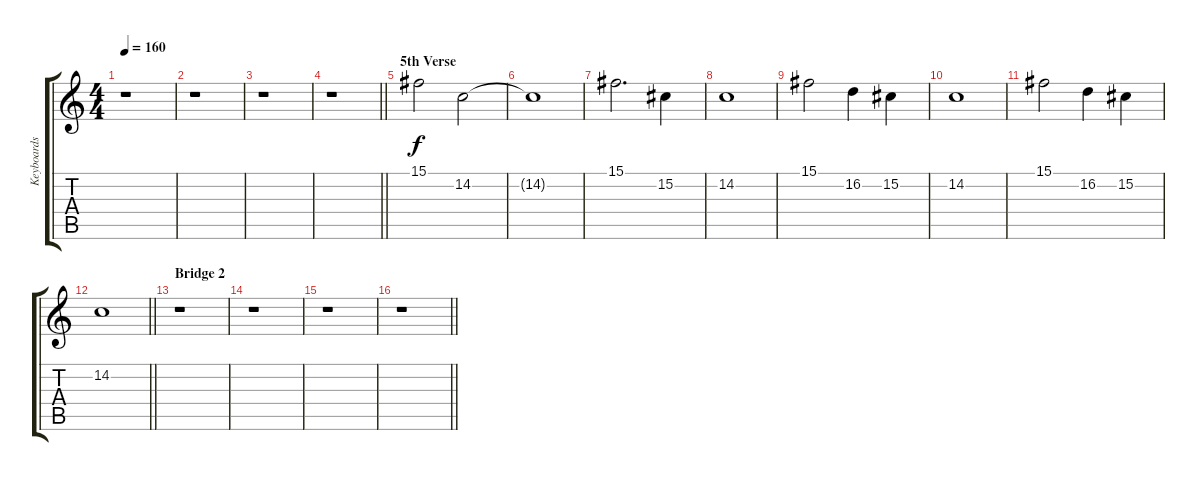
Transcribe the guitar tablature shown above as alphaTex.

\track ("Keyboards (3)" "Keyboards ") {instrument flute}
\staff {score tabs}
\tuning (Eb4 Bb3 Gb3 Db3 Ab2 Eb2) {hide}
\ts (4 4)
\tempo 160
\clef g2
\ks c
r.1{dy f} |
r.1 |
r.1 |
\barLineRight lightlight
r.1 |
\section ("" "5th Verse")
15.1.2{volume 7 instrument flute} 14.2.2 |
14.2{t}.1 |
15.1.2{d} 15.2.4 |
14.2.1 |
15.1.2 16.2.4 15.2.4 |
14.2.1 |
15.1.2 16.2.4 15.2.4 |
\barLineRight lightlight
14.2.1 |
\section ("" "Bridge 2")
r.1 |
r.1 |
r.1 |
\barLineRight lightlight
r.1
